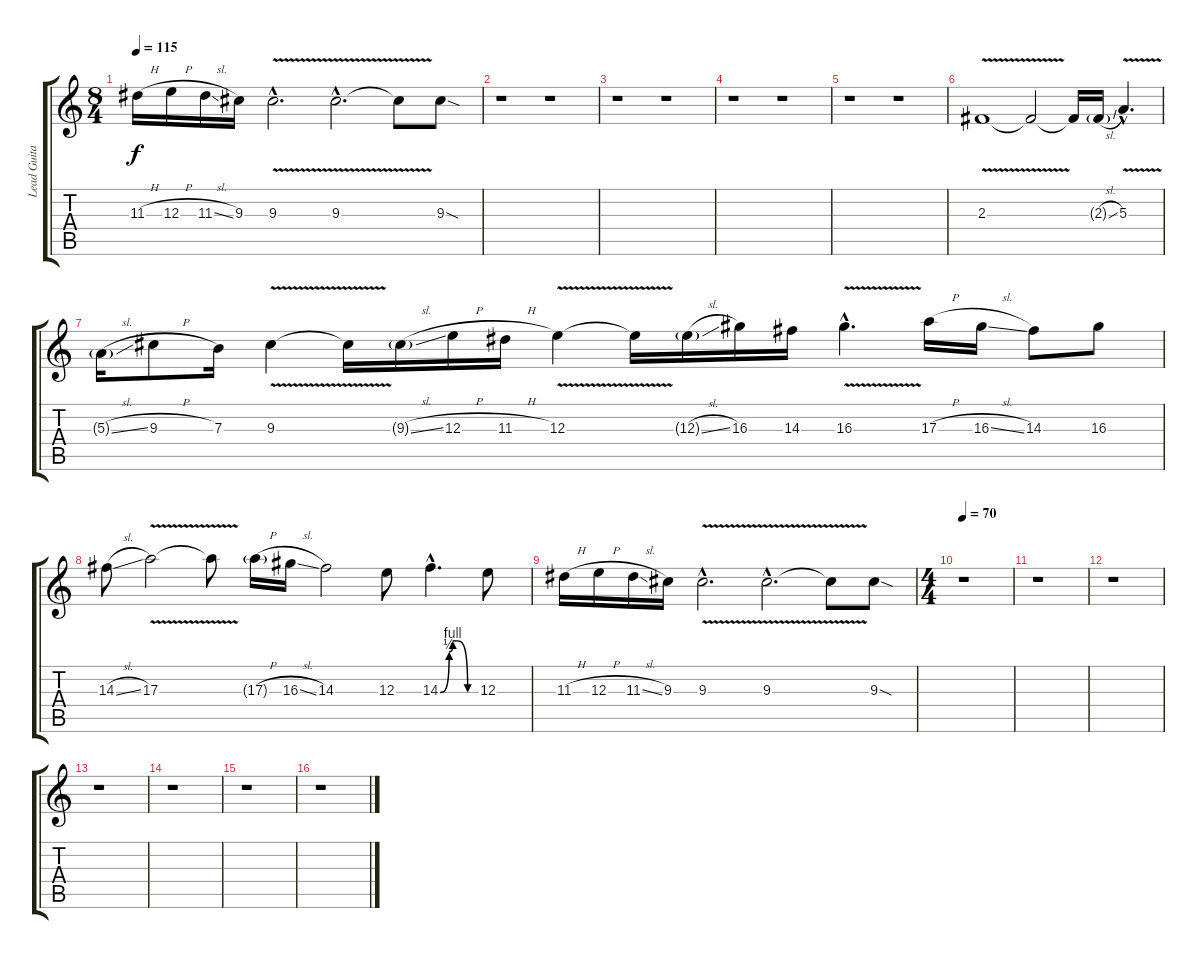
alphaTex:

\track ("Lead Guitar 2 (Distortion)" "Lead Guita") {instrument overdrivenguitar}
\staff {score tabs}
\tuning (Db4 Ab3 E3 B2 Gb2 Db2) {hide}
\ts (8 4)
\tempo 115
\clef g2
\ks c
11.3{h}.16{dy f} 12.3{h}.16 11.3{sl}.16 9.3.16 9.3{v hac}.2{d} 9.3{v hac}.2{d} 9.3{t}.8 9.3{sod}.8 |
r.1 r.1 |
r.1 r.1 |
r.1 r.1 |
r.1 r.1 |
2.3{v}.1 2.3{t}.2 2.3{t}.16 2.3{sl g}.16 5.3{v hac}.4{d} |
5.3{sl g}.16 9.3{h}.8 7.3.16 9.3{v}.4 9.3{t}.16 9.3{sl g}.16 12.3{h}.16 11.3{h}.16 12.3{v}.4 12.3{t}.16 12.3{sl g}.16 16.3.16 14.3.16 16.3{v hac}.4{d} 17.3{h}.16 16.3{sl}.16 14.3.8 16.3.8 |
14.3{sl}.8 17.3{v}.2 17.3{t}.8 17.3{h g}.16 16.3{sl}.16 14.3.2 12.3.8 14.3{be (custom 0 0 15 2 21 4 28 4 46 0 60 0) hac}.4{d} 12.3.8 |
11.3{h}.16 12.3{h}.16 11.3{sl}.16 9.3.16 9.3{v hac}.2{d} 9.3{v hac}.2{d} 9.3{t}.8 9.3{sod}.8 |
\ts (4 4)
\tempo 70
r.1 |
r.1 |
r.1 |
r.1 |
r.1 |
r.1 |
r.1
